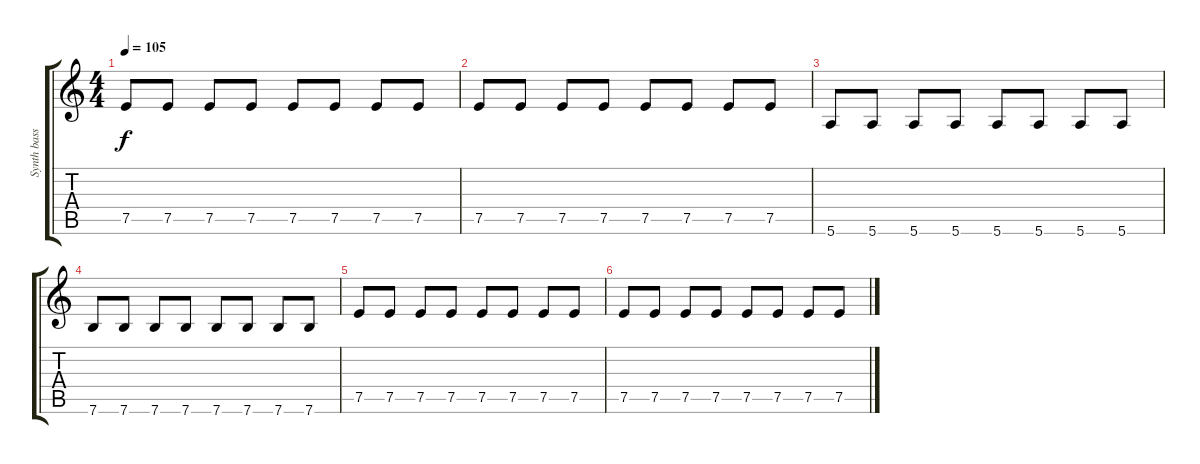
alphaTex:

\track ("Synth bass" "Synth bass") {instrument synthbass1}
\staff {score tabs}
\tuning (E4 B3 G3 D3 A2 E2) {hide}
\ts (4 4)
\tempo 105
\clef g2
\ks c
7.5.8{dy f} 7.5.8 7.5.8 7.5.8 7.5.8 7.5.8 7.5.8 7.5.8 |
7.5.8 7.5.8 7.5.8 7.5.8 7.5.8 7.5.8 7.5.8 7.5.8 |
5.6.8{volume 10} 5.6.8 5.6.8 5.6.8 5.6.8 5.6.8 5.6.8 5.6.8 |
7.6.8 7.6.8 7.6.8 7.6.8 7.6.8 7.6.8 7.6.8 7.6.8 |
7.5.8 7.5.8 7.5.8 7.5.8 7.5.8 7.5.8 7.5.8 7.5.8 |
7.5.8 7.5.8 7.5.8 7.5.8 7.5.8 7.5.8 7.5.8 7.5.8
